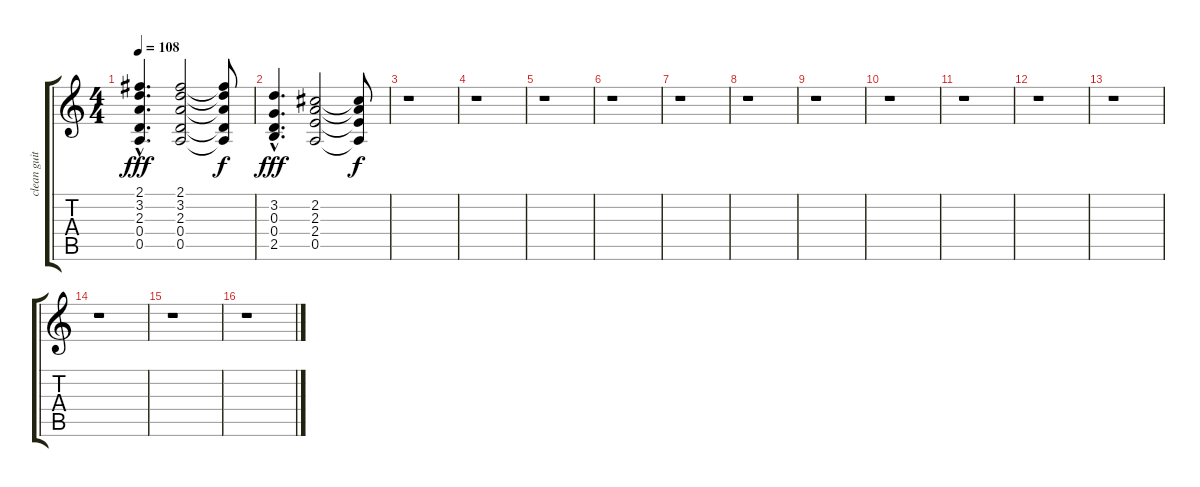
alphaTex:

\track ("clean guitar" "clean guit") {instrument electricguitarclean}
\staff {score tabs}
\tuning (E4 B3 G3 D3 A2 E2) {hide}
\ts (4 4)
\tempo 108
\clef g2
\ks c
(2.1{hac} 3.2{hac} 2.3{hac} 0.4{hac} 0.5{hac}).4{d dy fff} (2.1 3.2 2.3 0.4 0.5).2 (2.1{t} 3.2{t} 2.3{t} 0.4{t} 0.5{t}).8{dy f} |
(3.2{hac} 0.3{hac} 0.4{hac} 2.5{hac}).4{d dy fff} (2.2 2.3 2.4 0.5).2 (2.2{t} 2.3{t} 2.4{t} 0.5{t}).8{dy f} |
r.1 |
r.1 |
r.1 |
r.1 |
r.1 |
r.1 |
r.1 |
r.1 |
r.1 |
r.1 |
r.1 |
r.1 |
r.1 |
r.1
